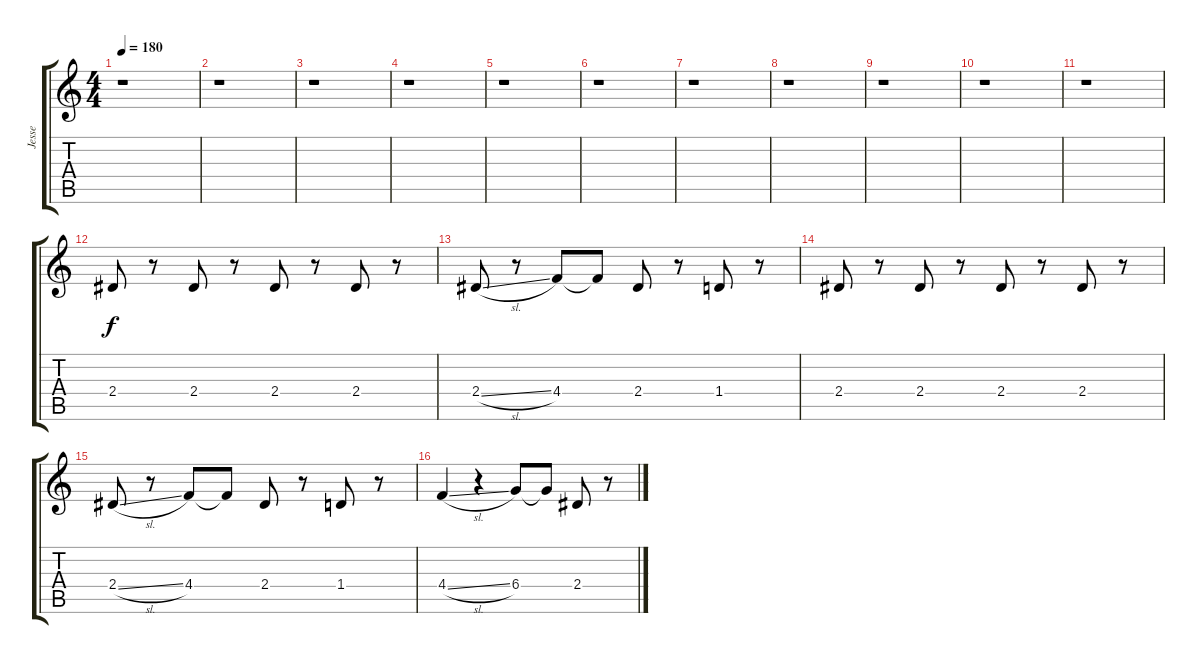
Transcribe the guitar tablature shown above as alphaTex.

\track ("Jesse" "Jesse") {instrument distortionguitar}
\staff {score tabs}
\tuning (Eb4 Bb3 Gb3 Db3 Ab2 Eb2) {hide}
\ts (4 4)
\tempo 180
\clef g2
\ks c
r.1{dy f instrument distortionguitar} |
r.1 |
r.1 |
r.1 |
r.1 |
r.1 |
r.1 |
r.1 |
r.1 |
r.1 |
r.1 |
2.4.8 r.8 2.4.8 r.8 2.4.8 r.8 2.4.8 r.8 |
2.4{sl}.8 r.8 4.4.8 4.4{t}.8 2.4.8 r.8 1.4.8 r.8 |
2.4.8 r.8 2.4.8 r.8 2.4.8 r.8 2.4.8 r.8 |
2.4{sl}.8 r.8 4.4.8 4.4{t}.8 2.4.8 r.8 1.4.8 r.8 |
4.4{sl}.4 r.4 6.4.8 6.4{t}.8 2.4.8 r.8
